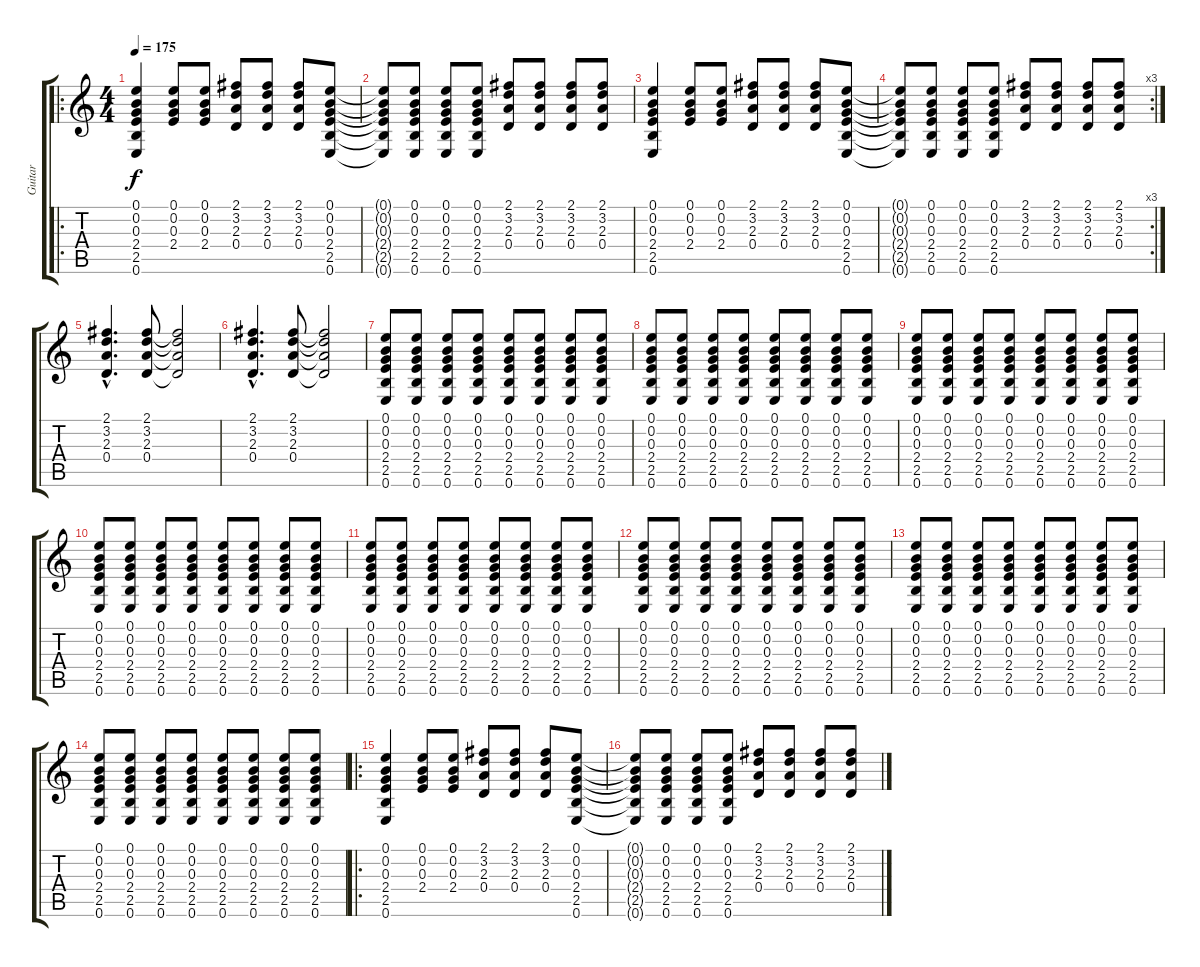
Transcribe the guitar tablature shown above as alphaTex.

\track ("Guitar" "Guitar") {instrument electricguitarclean}
\staff {score tabs}
\tuning (E4 B3 G3 D3 A2 E2) {hide}
\ro
\ts (4 4)
\tempo 175
\clef g2
\ks c
(0.1 0.2 0.3 2.4 2.5 0.6).4{dy f instrument electricguitarclean} (0.1 0.2 0.3 2.4).8 (0.1 0.2 0.3 2.4).8 (2.1 3.2 2.3 0.4).8 (2.1 3.2 2.3 0.4).8 (2.1 3.2 2.3 0.4).8 (0.1 0.2 0.3 2.4 2.5 0.6).8 |
(0.1{t} 0.2{t} 0.3{t} 2.4{t} 2.5{t} 0.6{t}).8 (0.1 0.2 0.3 2.4 2.5 0.6).8 (0.1 0.2 0.3 2.4 2.5 0.6).8 (0.1 0.2 0.3 2.4 2.5 0.6).8 (2.1 3.2 2.3 0.4).8 (2.1 3.2 2.3 0.4).8 (2.1 3.2 2.3 0.4).8 (2.1 3.2 2.3 0.4).8 |
(0.1 0.2 0.3 2.4 2.5 0.6).4 (0.1 0.2 0.3 2.4).8 (0.1 0.2 0.3 2.4).8 (2.1 3.2 2.3 0.4).8 (2.1 3.2 2.3 0.4).8 (2.1 3.2 2.3 0.4).8 (0.1 0.2 0.3 2.4 2.5 0.6).8 |
\rc 3
(0.1{t} 0.2{t} 0.3{t} 2.4{t} 2.5{t} 0.6{t}).8 (0.1 0.2 0.3 2.4 2.5 0.6).8 (0.1 0.2 0.3 2.4 2.5 0.6).8 (0.1 0.2 0.3 2.4 2.5 0.6).8 (2.1 3.2 2.3 0.4).8 (2.1 3.2 2.3 0.4).8 (2.1 3.2 2.3 0.4).8 (2.1 3.2 2.3 0.4).8 |
(2.1{hac} 3.2{hac} 2.3{hac} 0.4{hac}).4{d} (2.1 3.2 2.3 0.4).8 (2.1{t} 3.2{t} 2.3{t} 0.4{t}).2 |
(2.1{hac} 3.2{hac} 2.3{hac} 0.4{hac}).4{d} (2.1 3.2 2.3 0.4).8 (2.1{t} 3.2{t} 2.3{t} 0.4{t}).2 |
(0.1 0.2 0.3 2.4 2.5 0.6).8 (0.1 0.2 0.3 2.4 2.5 0.6).8 (0.1 0.2 0.3 2.4 2.5 0.6).8 (0.1 0.2 0.3 2.4 2.5 0.6).8 (0.1 0.2 0.3 2.4 2.5 0.6).8 (0.1 0.2 0.3 2.4 2.5 0.6).8 (0.1 0.2 0.3 2.4 2.5 0.6).8 (0.1 0.2 0.3 2.4 2.5 0.6).8 |
(0.1 0.2 0.3 2.4 2.5 0.6).8 (0.1 0.2 0.3 2.4 2.5 0.6).8 (0.1 0.2 0.3 2.4 2.5 0.6).8 (0.1 0.2 0.3 2.4 2.5 0.6).8 (0.1 0.2 0.3 2.4 2.5 0.6).8 (0.1 0.2 0.3 2.4 2.5 0.6).8 (0.1 0.2 0.3 2.4 2.5 0.6).8 (0.1 0.2 0.3 2.4 2.5 0.6).8 |
(0.1 0.2 0.3 2.4 2.5 0.6).8 (0.1 0.2 0.3 2.4 2.5 0.6).8 (0.1 0.2 0.3 2.4 2.5 0.6).8 (0.1 0.2 0.3 2.4 2.5 0.6).8 (0.1 0.2 0.3 2.4 2.5 0.6).8 (0.1 0.2 0.3 2.4 2.5 0.6).8 (0.1 0.2 0.3 2.4 2.5 0.6).8 (0.1 0.2 0.3 2.4 2.5 0.6).8 |
(0.1 0.2 0.3 2.4 2.5 0.6).8 (0.1 0.2 0.3 2.4 2.5 0.6).8 (0.1 0.2 0.3 2.4 2.5 0.6).8 (0.1 0.2 0.3 2.4 2.5 0.6).8 (0.1 0.2 0.3 2.4 2.5 0.6).8 (0.1 0.2 0.3 2.4 2.5 0.6).8 (0.1 0.2 0.3 2.4 2.5 0.6).8 (0.1 0.2 0.3 2.4 2.5 0.6).8 |
(0.1 0.2 0.3 2.4 2.5 0.6).8 (0.1 0.2 0.3 2.4 2.5 0.6).8 (0.1 0.2 0.3 2.4 2.5 0.6).8 (0.1 0.2 0.3 2.4 2.5 0.6).8 (0.1 0.2 0.3 2.4 2.5 0.6).8 (0.1 0.2 0.3 2.4 2.5 0.6).8 (0.1 0.2 0.3 2.4 2.5 0.6).8 (0.1 0.2 0.3 2.4 2.5 0.6).8 |
(0.1 0.2 0.3 2.4 2.5 0.6).8 (0.1 0.2 0.3 2.4 2.5 0.6).8 (0.1 0.2 0.3 2.4 2.5 0.6).8 (0.1 0.2 0.3 2.4 2.5 0.6).8 (0.1 0.2 0.3 2.4 2.5 0.6).8 (0.1 0.2 0.3 2.4 2.5 0.6).8 (0.1 0.2 0.3 2.4 2.5 0.6).8 (0.1 0.2 0.3 2.4 2.5 0.6).8 |
(0.1 0.2 0.3 2.4 2.5 0.6).8 (0.1 0.2 0.3 2.4 2.5 0.6).8 (0.1 0.2 0.3 2.4 2.5 0.6).8 (0.1 0.2 0.3 2.4 2.5 0.6).8 (0.1 0.2 0.3 2.4 2.5 0.6).8 (0.1 0.2 0.3 2.4 2.5 0.6).8 (0.1 0.2 0.3 2.4 2.5 0.6).8 (0.1 0.2 0.3 2.4 2.5 0.6).8 |
(0.1 0.2 0.3 2.4 2.5 0.6).8 (0.1 0.2 0.3 2.4 2.5 0.6).8 (0.1 0.2 0.3 2.4 2.5 0.6).8 (0.1 0.2 0.3 2.4 2.5 0.6).8 (0.1 0.2 0.3 2.4 2.5 0.6).8 (0.1 0.2 0.3 2.4 2.5 0.6).8 (0.1 0.2 0.3 2.4 2.5 0.6).8 (0.1 0.2 0.3 2.4 2.5 0.6).8 |
\ro
(0.1 0.2 0.3 2.4 2.5 0.6).4 (0.1 0.2 0.3 2.4).8 (0.1 0.2 0.3 2.4).8 (2.1 3.2 2.3 0.4).8 (2.1 3.2 2.3 0.4).8 (2.1 3.2 2.3 0.4).8 (0.1 0.2 0.3 2.4 2.5 0.6).8 |
(0.1{t} 0.2{t} 0.3{t} 2.4{t} 2.5{t} 0.6{t}).8 (0.1 0.2 0.3 2.4 2.5 0.6).8 (0.1 0.2 0.3 2.4 2.5 0.6).8 (0.1 0.2 0.3 2.4 2.5 0.6).8 (2.1 3.2 2.3 0.4).8 (2.1 3.2 2.3 0.4).8 (2.1 3.2 2.3 0.4).8 (2.1 3.2 2.3 0.4).8
